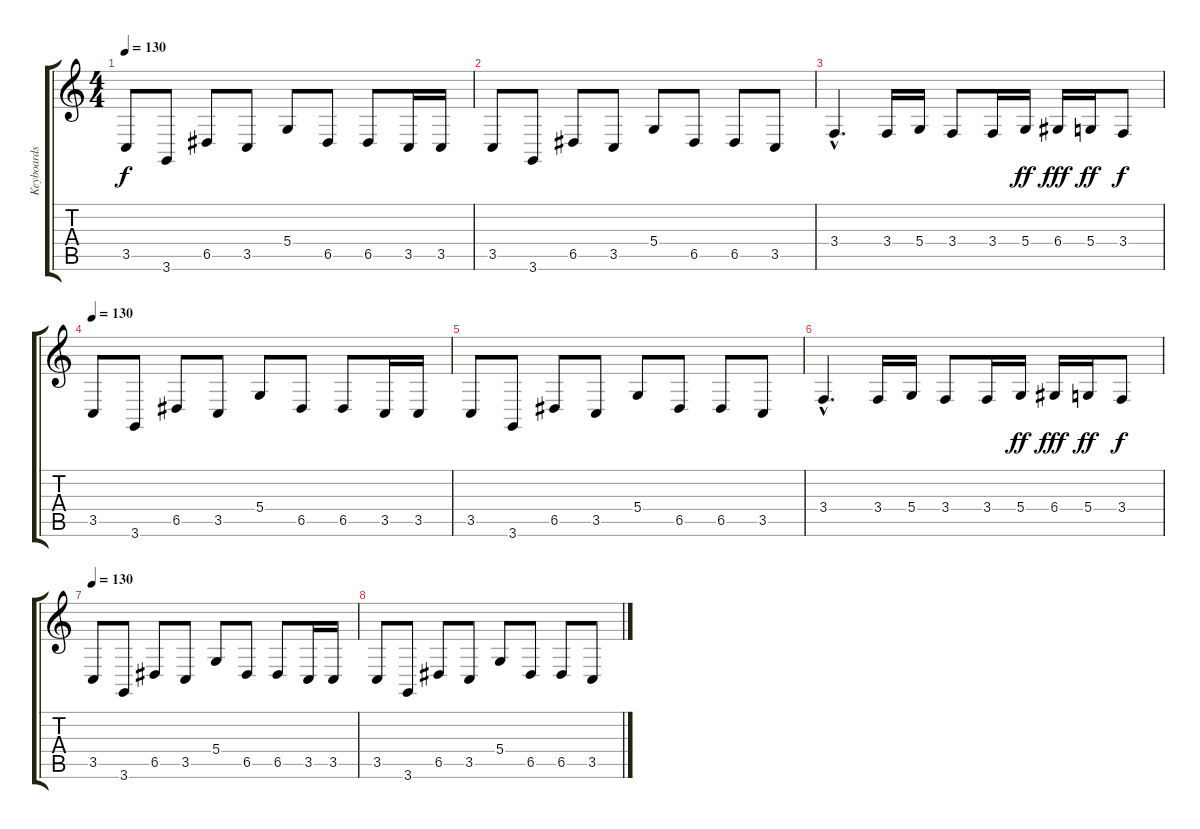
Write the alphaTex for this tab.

\track ("Keyboards" "Keyboards") {instrument drawbarorgan}
\staff {score tabs}
\tuning (E4 B3 G3 D3 A2 E2) {hide}
\ts (4 4)
\tempo 120
\tempo 130
\clef g2
\ks c
3.5.8{dy f volume 11 instrument synthbrass1} 3.6.8 6.5.8 3.5.8 5.4.8 6.5.8 6.5.8 3.5.16 3.5.16 |
3.5.8 3.6.8 6.5.8 3.5.8 5.4.8 6.5.8 6.5.8 3.5.8 |
3.4{hac}.4{d} 3.4.16 5.4.16 3.4.8 3.4.16 5.4.16{dy ff} 6.4.16{dy fff} 5.4.16{dy ff} 3.4.8{dy f} |
\tempo 130
3.5.8{volume 12 instrument synthbrass1} 3.6.8 6.5.8 3.5.8 5.4.8 6.5.8 6.5.8 3.5.16 3.5.16 |
3.5.8 3.6.8 6.5.8 3.5.8 5.4.8 6.5.8 6.5.8 3.5.8 |
3.4{hac}.4{d} 3.4.16 5.4.16 3.4.8 3.4.16 5.4.16{dy ff} 6.4.16{dy fff} 5.4.16{dy ff} 3.4.8{dy f} |
\tempo 130
3.5.8{volume 12 instrument synthbrass1} 3.6.8 6.5.8 3.5.8 5.4.8 6.5.8 6.5.8 3.5.16 3.5.16 |
3.5.8 3.6.8 6.5.8 3.5.8 5.4.8 6.5.8 6.5.8 3.5.8
